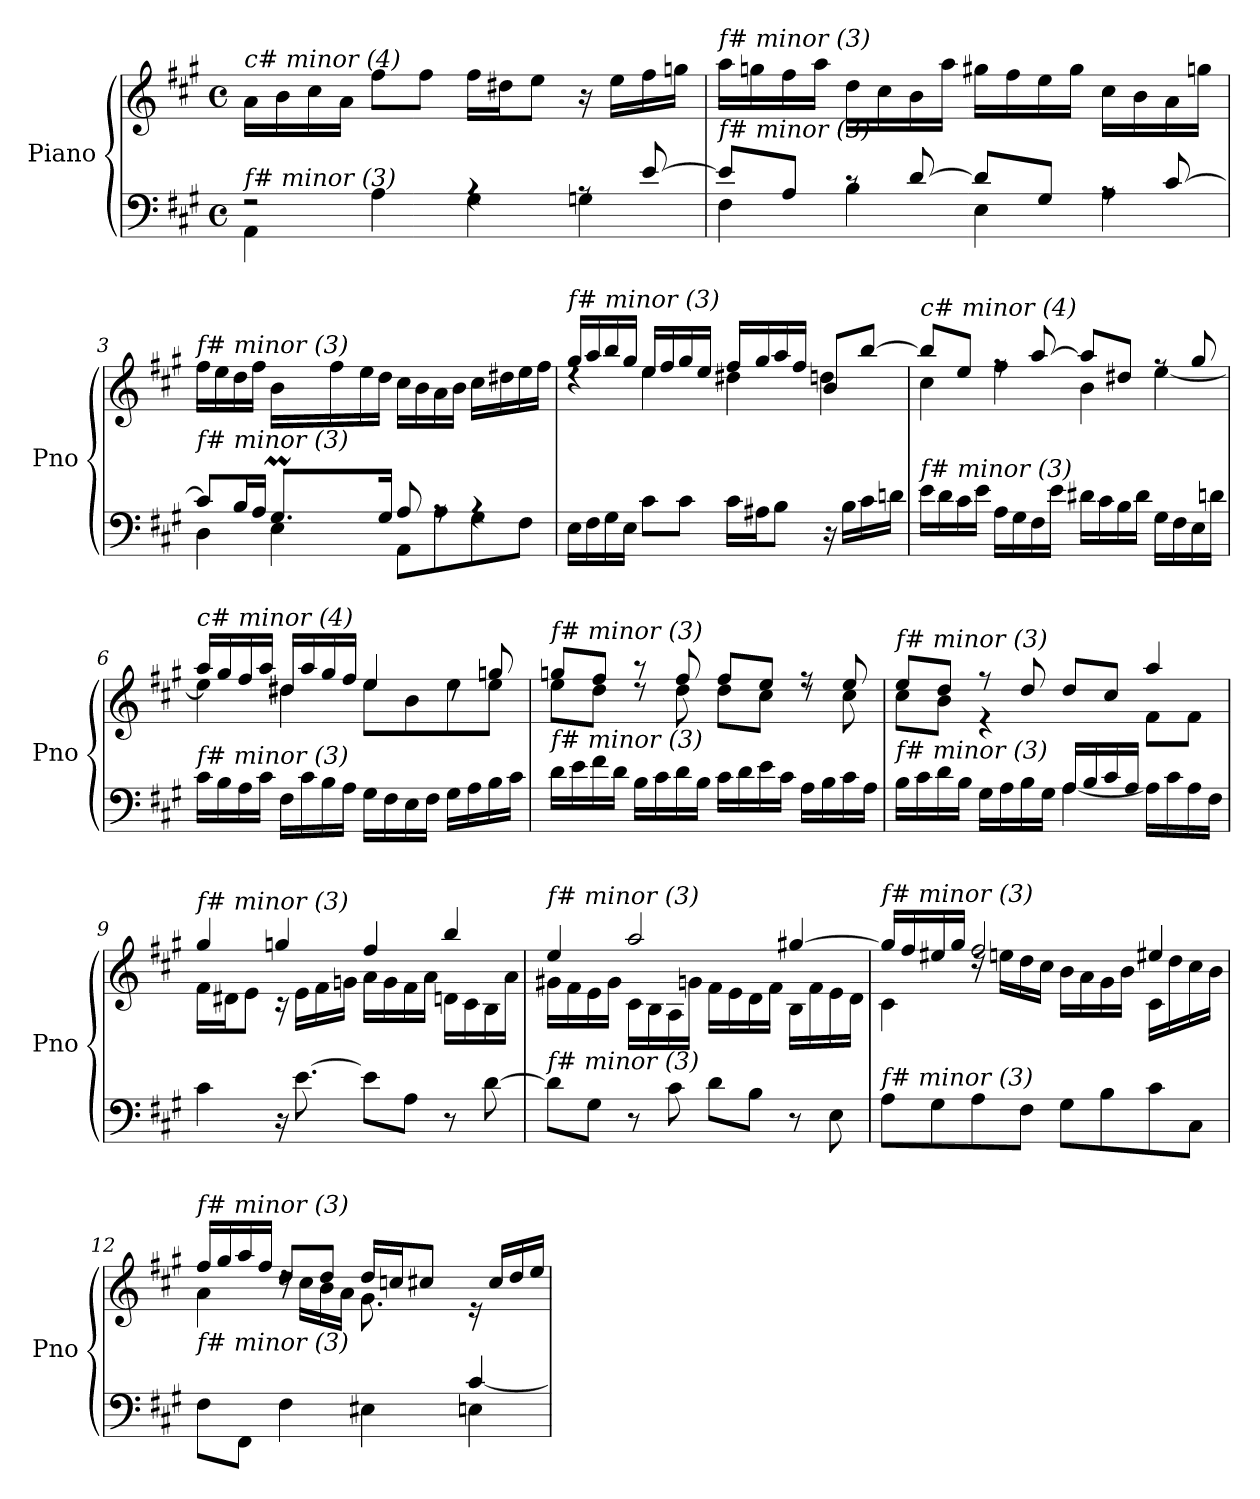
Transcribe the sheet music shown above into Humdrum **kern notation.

**kern	**kern
*part1	*part1
*staff2	*staff1
*I"Piano	*
*I'Pno	*
*clefF4	*clefG2
*k[f#c#g#]	*k[f#c#g#]
*M4/4	*M4/4
*met(c)	*met(c)
=1	=1
*^	*
!	!	!LO:TX:i:t=c# minor (4)
!LO:TX:i:t=f# minor (3)	!	!
2rF	4AA\	16a\LL
.	.	16b\
.	.	16cc#\
.	.	16a\JJ
.	4A\	8ff#\L
.	.	8ff#\J
4rA	4G#\	16ff#\LL
.	.	16dd#X\J
.	.	8ee\J
8rA	4Gn\	16r
.	.	16ee\LL
[8e/	.	16ff#\
.	.	16ggn\JJ
=2	=2	=2
!	!	!LO:TX:i:t=f# minor (3)
!LO:TX:i:t=f# minor (3)	!	!
8e/L]	4F#\	16aa\LL
.	.	16ggn\
8A/J	.	16ff#\
.	.	16aa\JJ
8rc	4B\	16dd\LL
.	.	16cc#\
[8d/	.	16b\
.	.	16aa\JJ
8d/L]	4E\	16gg#X\LL
.	.	16ff#\
8G#/J	.	16ee\
.	.	16gg#\JJ
8rA	4A\	16cc#\LL
.	.	16b\
[8c#/	.	16a\
.	.	16ggn\JJ
!!LO:LB:g=z
=3	=3	=3
*	*^	*^
!	!	!	!LO:TX:i:t=f# minor (3)	!
!LO:TX:i:t=f# minor (3)	!	!	!	!
8c#/L]	4D\	4ryy	16ff#\LL	4ryy
.	.	.	16ee\	.
16B/L	.	.	16dd\	.
16A/JJ	.	.	16ff#\JJ	.
8.G#m/L	4E\	32ALLLyy	16b\LL	8.ryy
.	.	32G#yy	.	.
.	.	32AJyy	16ff#\	.
.	.	16.G#JJyy	.	.
.	.	.	16ee\	.
16G#/Jk	.	2ryy	16dd\JJ	2ryy
8A/	8AA\L	.	16cc#\LL	.
.	.	.	16b\	.
8rA	8A\	.	16a\	.
.	.	.	16b\JJ	.
4rA	8G#\	.	16cc#\LL	.
.	.	.	16dd#X\	.
.	8F#\J	.	16ee\	.
.	.	16ryy	16ff#\JJ	16ryy
=4	=4	=4	=4	=4
!	!	!	!LO:TX:i:t=f# minor (3)	!
!LO:TX:i:t=f# minor (3)	!	!	!	!
*v	*v	*v	*	*
16E\LL	16gg#/LL	4rdd
16F#\	16aa/	.
16G#\	16bb/	.
16E\JJ	16gg#/JJ	.
8c#\L	16ee/LL	4ee\
.	16ff#/	.
8c#\J	16gg#/	.
.	16ee/JJ	.
16c#\LL	16ff#/LL	4dd#X\
16A#X\J	16gg#/	.
8B\J	16aa/	.
.	16ff#/JJ	.
16r	8b/L	4ddn\
16B\LL	.	.
16c#\	[8bb/J	.
16dn\JJ	.	.
!!LO:LB:g=z	!!
=5	=5	=5
!	!LO:TX:i:t=c# minor (4)	!
!LO:TX:i:t=f# minor (3)	!	!
16e\LL	8bb/L]	4cc#\
16d\	.	.
16c#\	8ee/J	.
16e\JJ	.	.
16A\LL	8rff	4ff#\
16G#\	.	.
16F#\	[8aa/	.
16e\JJ	.	.
16d#X\LL	8aa/L]	4b\
16c#\	.	.
16B\	8dd#X/J	.
16d#\JJ	.	.
16G#\LL	8rff	[4ee\
16F#\	.	.
16E\	8gg#/	.
16dn\JJ	.	.
!!LO:LB:g=z	!!
=6	=6	=6
!	!LO:TX:i:t=c# minor (4)	!
!LO:TX:i:t=f# minor (3)	!	!
16c#\LL	16aa/LL	4ee\]
16B\	16gg#/	.
16A\	16ff#/	.
16c#\JJ	16aa/JJ	.
16F#\LL	16dd#X/LL	4dd#\
16c#\	16aa/	.
16B\	16gg#/	.
16A\JJ	16ff#/JJ	.
16G#\LL	4ee/	8ee\L
16F#\	.	.
16E\	.	8b\
16F#\JJ	.	.
16G#\LL	8rdd	8ee\
16A\	.	.
16B\	8ggn/	8ee\J
16c#\JJ	.	.
=7	=7	=7
!	!LO:TX:i:t=f# minor (3)	!
!LO:TX:i:t=f# minor (3)	!	!
16d\LL	8ggn/L	8ee\L
16e\	.	.
16f#\	8ff#/J	8dd\J
16d\JJ	.	.
16B\LL	8r	8rdd
16c#\	.	.
16d\	8ff#/	8dd\
16B\JJ	.	.
16c#\LL	8ff#/L	8dd\L
16d\	.	.
16e\	8ee/J	8cc#\J
16c#\JJ	.	.
16A\LL	8r	8rdd
16B\	.	.
16c#\	8ee/	8cc#\
16A\JJ	.	.
!!LO:LB:g=z
=8	=8	=8
*^	*	*^
*	*^	*	*	*
!	!	!	!LO:TX:i:t=f# minor (3)	!	!
!LO:TX:i:t=f# minor (3)	!	!	!	!	!
2ryy	16B\LL	2ryy	8ee/L	8cc#\L	2ryy
.	16c#\	.	.	.	.
.	16d\	.	8dd/J	8b\J	.
.	16B\JJ	.	.	.	.
.	16G#\LL	.	8r	4r	.
.	16A\	.	.	.	.
.	16B\	.	8dd/	.	.
.	16G#\JJ	.	.	.	.
4ryy	[4A\	16A/LL	8dd/L	4ryy	4ryy
.	.	16B/	.	.	.
.	.	16c#/	8cc#/J	.	.
.	.	16A/JJ	.	.	.
4ryy	16A\LL]	4ryy	4aa/	8f#\L	4ryy
.	16c#\	.	.	.	.
.	16A\	.	.	8f#\J	.
.	16F#\JJ	.	.	.	.
*	*v	*v	*	*	*
*	*	*	*v	*v
!!LO:PB:g=z
=9	=9	=9	=9
!	!	!LO:TX:i:t=f# minor (3)	!
!LO:TX:i:t=f# minor (3)	!	!	!
*v	*v	*	*
4c#\	4gg#/	16f#\LL
.	.	16d#X\J
.	.	8e\J
16r	4ggn/	16r
[8.e\	.	16e\LL
.	.	16f#\
.	.	16gn\JJ
8e\L]	4ff#/	16a\LL
.	.	16g\
8A\J	.	16f#\
.	.	16a\JJ
8r	4bb/	16dn\LL
.	.	16c#\
[8d\	.	16B\
.	.	16a\JJ
=10	=10	=10
!	!LO:TX:i:t=f# minor (3)	!
!LO:TX:i:t=f# minor (3)	!	!
8d\L]	4ee/	16g#X\LL
.	.	16f#\
8G#\J	.	16e\
.	.	16g#\JJ
8r	2aa/	16c#\LL
.	.	16B\
8c#\	.	16A\
.	.	16gn\JJ
8d\L	.	16f#\LL
.	.	16e\
8B\J	.	16d\
.	.	16f#\JJ
8r	[4gg#X/	16B\LL
.	.	16f#\
8E\	.	16e\
.	.	16d\JJ
!!LO:LB:g=z	!!
=11	=11	=11
!	!LO:TX:i:t=f# minor (3)	!
!LO:TX:i:t=f# minor (3)	!	!
8A\L	16gg#/LL]	4c#\
.	16ff#/	.
8G#\	16ee#X/	.
.	16gg#/JJ	.
8A\	2ff#/	16rdd
.	.	16een\LL
8F#\J	.	16dd\
.	.	16cc#\JJ
8G#\L	.	16b\LL
.	.	16a\
8B\	.	16g#\
.	.	16b\JJ
8c#\	4ee#X/	16c#\LL
.	.	16dd\
8C#\J	.	16cc#\
.	.	16b\JJ
=12	=12	=12
*^	*	*^
*	*^	*	*	*
!	!	!	!LO:TX:i:t=f# minor (3)	!	!
!LO:TX:i:t=f# minor (3)	!	!	!	!	!
2ryy	8F#\L	2.ryy	16ff#/LL	4a\	2.ryy
.	.	.	16gg#/	.	.
.	8FF#\J	.	16aa/	.	.
.	.	.	16ff#/JJ	.	.
.	4F#\	.	8dd/L	16rdd	.
.	.	.	.	16cc#\LL	.
.	.	.	8dd/J	16b\	.
.	.	.	.	16a\JJ	.
8.ryy	4E#X\	.	16dd/LL	8.g#\L	.
.	.	.	16ccni/J	.	.
.	.	.	8cc#/J	.	.
16A/Jk	.	.	.	16ryy	.
4ryy	[4c#/	4En\	16re	4ryy	4ryy
.	.	.	16cc#/LL	.	.
.	.	.	16dd/	.	.
.	.	.	16ee/JJ	.	.
*v	*v	*v	*	*	*
*	*v	*v	*v
=	=
*-	*-
